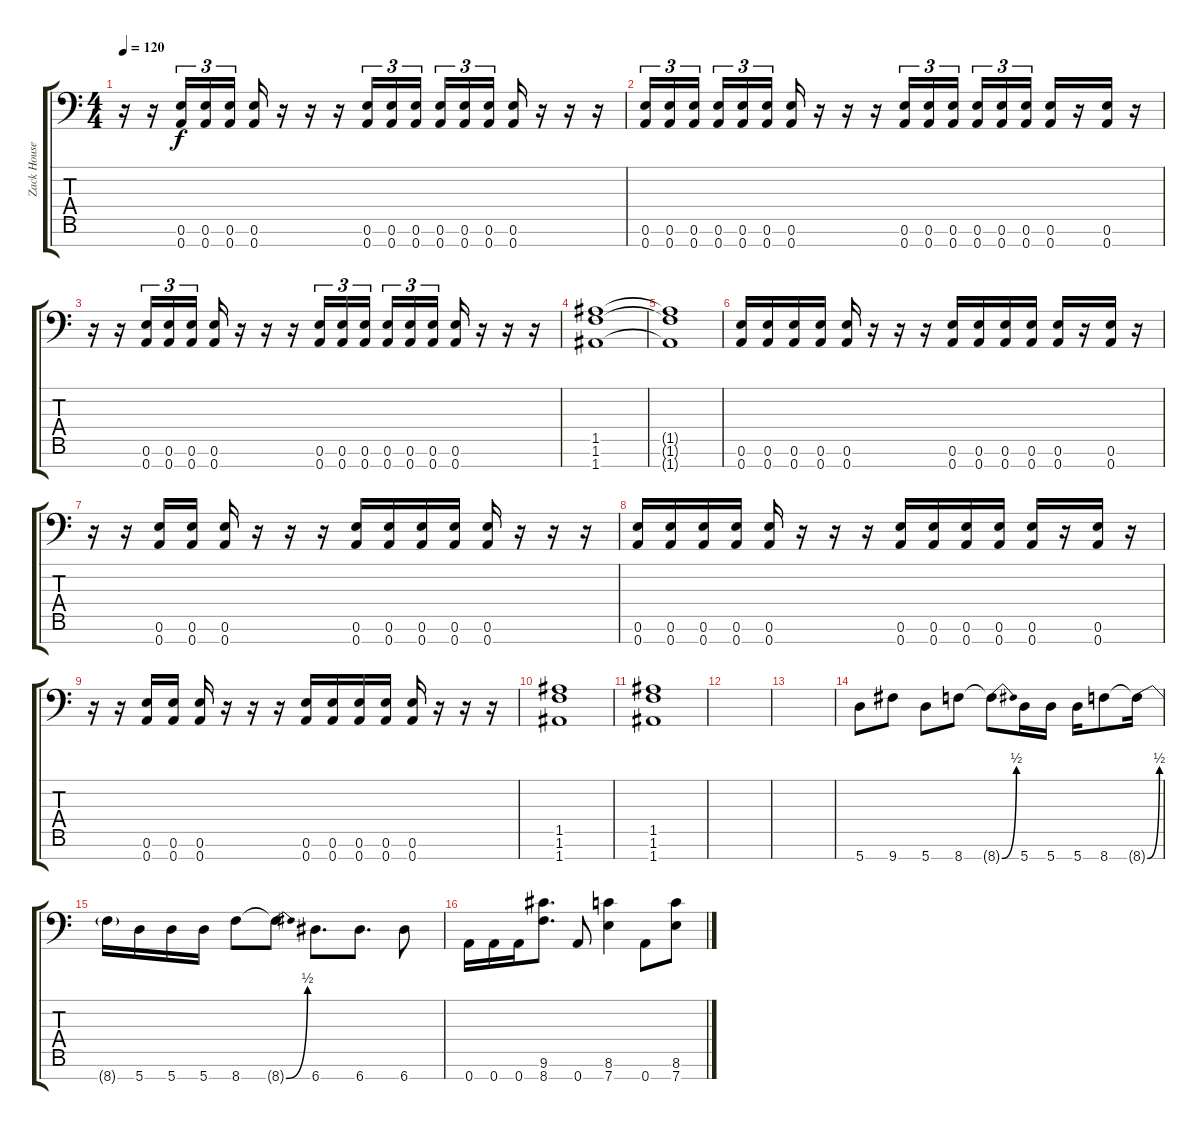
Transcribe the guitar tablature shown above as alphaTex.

\track ("Zack Householder" "Zack House") {instrument distortionguitar}
\staff {score tabs}
\tuning (E4 B3 G3 D3 A2 E2 A1) {hide}
\ts (4 4)
\tempo 120
\clef f4
\ks c
r.16{dy f} r.16 (0.6 0.7).16{tu (3 2)} (0.6 0.7).16{tu (3 2)} (0.6 0.7).16{tu (3 2)} (0.6 0.7).16 r.16 r.16 r.16 (0.6 0.7).16{tu (3 2)} (0.6 0.7).16{tu (3 2)} (0.6 0.7).16{tu (3 2) beam splitsecondary} (0.6 0.7).16{tu (3 2)} (0.6 0.7).16{tu (3 2)} (0.6 0.7).16{tu (3 2)} (0.6 0.7).16 r.16 r.16 r.16 |
(0.6 0.7).16{tu (3 2)} (0.6 0.7).16{tu (3 2)} (0.6 0.7).16{tu (3 2) beam splitsecondary} (0.6 0.7).16{tu (3 2)} (0.6 0.7).16{tu (3 2)} (0.6 0.7).16{tu (3 2)} (0.6 0.7).16 r.16 r.16 r.16 (0.6 0.7).16{tu (3 2)} (0.6 0.7).16{tu (3 2)} (0.6 0.7).16{tu (3 2) beam splitsecondary} (0.6 0.7).16{tu (3 2)} (0.6 0.7).16{tu (3 2)} (0.6 0.7).16{tu (3 2)} (0.6 0.7).16 r.16 (0.6 0.7).16 r.16 |
r.16 r.16 (0.6 0.7).16{tu (3 2)} (0.6 0.7).16{tu (3 2)} (0.6 0.7).16{tu (3 2)} (0.6 0.7).16 r.16 r.16 r.16 (0.6 0.7).16{tu (3 2)} (0.6 0.7).16{tu (3 2)} (0.6 0.7).16{tu (3 2) beam splitsecondary} (0.6 0.7).16{tu (3 2)} (0.6 0.7).16{tu (3 2)} (0.6 0.7).16{tu (3 2)} (0.6 0.7).16 r.16 r.16 r.16 |
(1.5 1.6 1.7).1 |
(1.5{t} 1.6{t} 1.7{t}).1 |
(0.6 0.7).16 (0.6 0.7).16 (0.6 0.7).16 (0.6 0.7).16 (0.6 0.7).16 r.16 r.16 r.16 (0.6 0.7).16 (0.6 0.7).16 (0.6 0.7).16 (0.6 0.7).16 (0.6 0.7).16 r.16 (0.6 0.7).16 r.16 |
r.16 r.16 (0.6 0.7).16 (0.6 0.7).16 (0.6 0.7).16 r.16 r.16 r.16 (0.6 0.7).16 (0.6 0.7).16 (0.6 0.7).16 (0.6 0.7).16 (0.6 0.7).16 r.16 r.16 r.16 |
(0.6 0.7).16 (0.6 0.7).16 (0.6 0.7).16 (0.6 0.7).16 (0.6 0.7).16 r.16 r.16 r.16 (0.6 0.7).16 (0.6 0.7).16 (0.6 0.7).16 (0.6 0.7).16 (0.6 0.7).16 r.16 (0.6 0.7).16 r.16 |
r.16 r.16 (0.6 0.7).16 (0.6 0.7).16 (0.6 0.7).16 r.16 r.16 r.16 (0.6 0.7).16 (0.6 0.7).16 (0.6 0.7).16 (0.6 0.7).16 (0.6 0.7).16 r.16 r.16 r.16 |
(1.5 1.6 1.7).1 |
(1.5 1.6 1.7).1 |
|
|
5.7.8 9.7.8 5.7.8 8.7.8 8.7{be (bend 0 0 60 2) t}.8 5.7.16 5.7.16 5.7.16 8.7.8 8.7{be (bend 0 0 60 2) t}.16 |
8.7{t}.16 5.7.16 5.7.16 5.7.16 8.7.8 8.7{be (bend 0 0 60 2) t}.8 6.7.8{d} 6.7.8{d} 6.7.8 |
0.7.16 0.7.16 0.7.16 (9.6 8.7).8{d} 0.7.8 (8.6 7.7).4 0.7.8 (8.6 7.7).8
